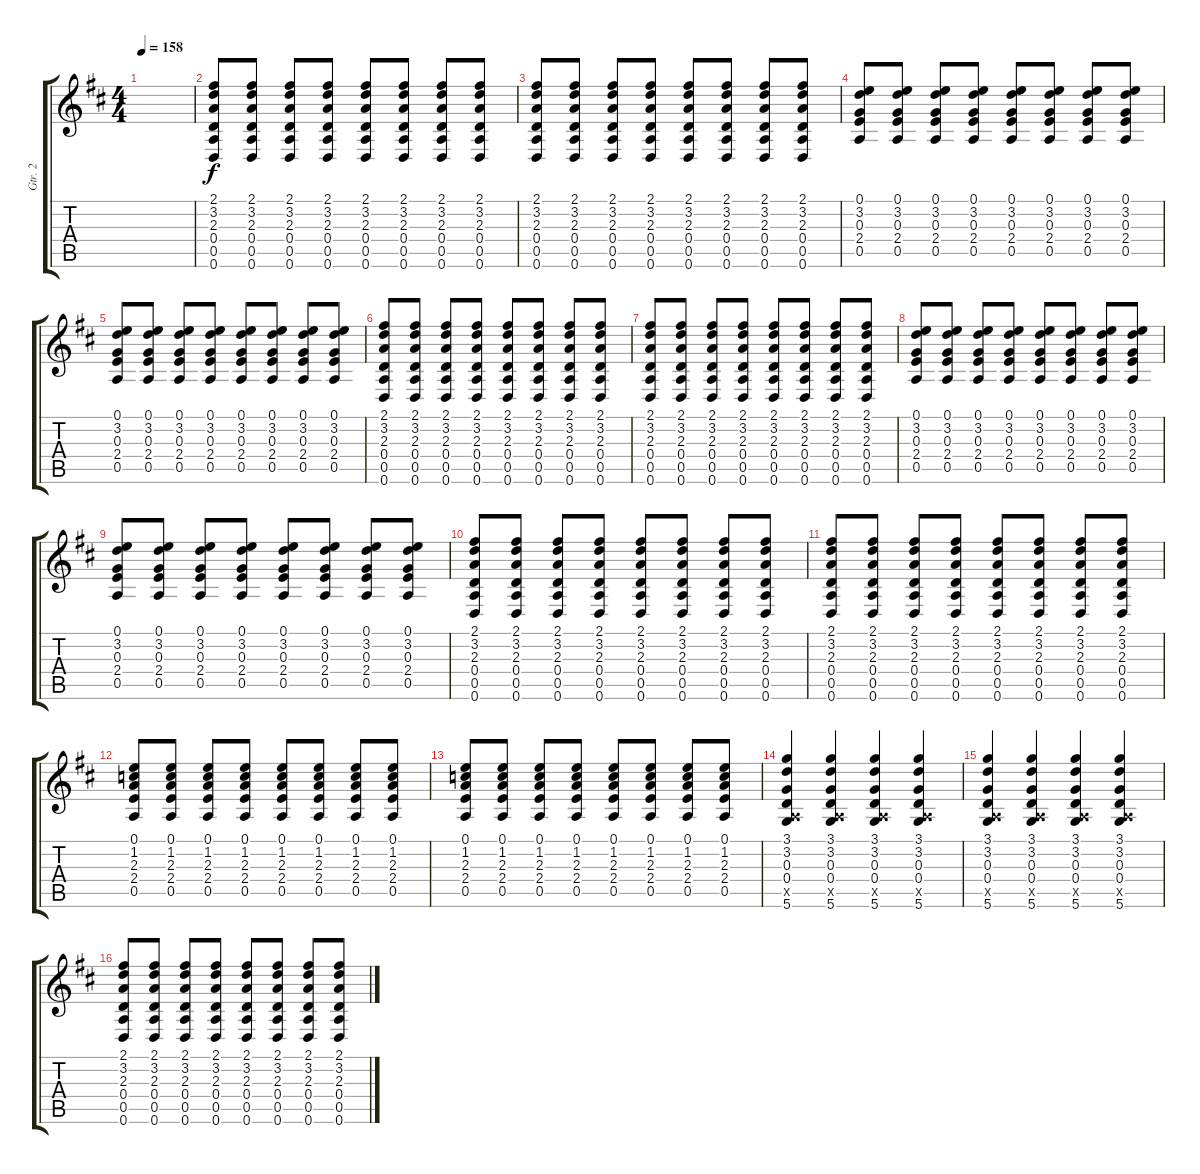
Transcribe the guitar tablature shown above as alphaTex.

\track ("Gtr. 2" "Gtr. 2") {instrument distortionguitar}
\staff {score tabs}
\tuning (E4 B3 G3 D3 A2 D2) {hide}
\ts (4 4)
\tempo 158
\clef g2
\ks d
|
(2.1 3.2 2.3 0.4 0.5 0.6).8 (2.1 3.2 2.3 0.4 0.5 0.6).8 (2.1 3.2 2.3 0.4 0.5 0.6).8 (2.1 3.2 2.3 0.4 0.5 0.6).8 (2.1 3.2 2.3 0.4 0.5 0.6).8 (2.1 3.2 2.3 0.4 0.5 0.6).8 (2.1 3.2 2.3 0.4 0.5 0.6).8 (2.1 3.2 2.3 0.4 0.5 0.6).8 |
(2.1 3.2 2.3 0.4 0.5 0.6).8 (2.1 3.2 2.3 0.4 0.5 0.6).8 (2.1 3.2 2.3 0.4 0.5 0.6).8 (2.1 3.2 2.3 0.4 0.5 0.6).8 (2.1 3.2 2.3 0.4 0.5 0.6).8 (2.1 3.2 2.3 0.4 0.5 0.6).8 (2.1 3.2 2.3 0.4 0.5 0.6).8 (2.1 3.2 2.3 0.4 0.5 0.6).8 |
(0.1 3.2 0.3 2.4 0.5).8 (0.1 3.2 0.3 2.4 0.5).8 (0.1 3.2 0.3 2.4 0.5).8 (0.1 3.2 0.3 2.4 0.5).8 (0.1 3.2 0.3 2.4 0.5).8 (0.1 3.2 0.3 2.4 0.5).8 (0.1 3.2 0.3 2.4 0.5).8 (0.1 3.2 0.3 2.4 0.5).8 |
(0.1 3.2 0.3 2.4 0.5).8 (0.1 3.2 0.3 2.4 0.5).8 (0.1 3.2 0.3 2.4 0.5).8 (0.1 3.2 0.3 2.4 0.5).8 (0.1 3.2 0.3 2.4 0.5).8 (0.1 3.2 0.3 2.4 0.5).8 (0.1 3.2 0.3 2.4 0.5).8 (0.1 3.2 0.3 2.4 0.5).8 |
(2.1 3.2 2.3 0.4 0.5 0.6).8 (2.1 3.2 2.3 0.4 0.5 0.6).8 (2.1 3.2 2.3 0.4 0.5 0.6).8 (2.1 3.2 2.3 0.4 0.5 0.6).8 (2.1 3.2 2.3 0.4 0.5 0.6).8 (2.1 3.2 2.3 0.4 0.5 0.6).8 (2.1 3.2 2.3 0.4 0.5 0.6).8 (2.1 3.2 2.3 0.4 0.5 0.6).8 |
(2.1 3.2 2.3 0.4 0.5 0.6).8 (2.1 3.2 2.3 0.4 0.5 0.6).8 (2.1 3.2 2.3 0.4 0.5 0.6).8 (2.1 3.2 2.3 0.4 0.5 0.6).8 (2.1 3.2 2.3 0.4 0.5 0.6).8 (2.1 3.2 2.3 0.4 0.5 0.6).8 (2.1 3.2 2.3 0.4 0.5 0.6).8 (2.1 3.2 2.3 0.4 0.5 0.6).8 |
(0.1 3.2 0.3 2.4 0.5).8 (0.1 3.2 0.3 2.4 0.5).8 (0.1 3.2 0.3 2.4 0.5).8 (0.1 3.2 0.3 2.4 0.5).8 (0.1 3.2 0.3 2.4 0.5).8 (0.1 3.2 0.3 2.4 0.5).8 (0.1 3.2 0.3 2.4 0.5).8 (0.1 3.2 0.3 2.4 0.5).8 |
(0.1 3.2 0.3 2.4 0.5).8 (0.1 3.2 0.3 2.4 0.5).8 (0.1 3.2 0.3 2.4 0.5).8 (0.1 3.2 0.3 2.4 0.5).8 (0.1 3.2 0.3 2.4 0.5).8 (0.1 3.2 0.3 2.4 0.5).8 (0.1 3.2 0.3 2.4 0.5).8 (0.1 3.2 0.3 2.4 0.5).8 |
(2.1 3.2 2.3 0.4 0.5 0.6).8 (2.1 3.2 2.3 0.4 0.5 0.6).8 (2.1 3.2 2.3 0.4 0.5 0.6).8 (2.1 3.2 2.3 0.4 0.5 0.6).8 (2.1 3.2 2.3 0.4 0.5 0.6).8 (2.1 3.2 2.3 0.4 0.5 0.6).8 (2.1 3.2 2.3 0.4 0.5 0.6).8 (2.1 3.2 2.3 0.4 0.5 0.6).8 |
(2.1 3.2 2.3 0.4 0.5 0.6).8 (2.1 3.2 2.3 0.4 0.5 0.6).8 (2.1 3.2 2.3 0.4 0.5 0.6).8 (2.1 3.2 2.3 0.4 0.5 0.6).8 (2.1 3.2 2.3 0.4 0.5 0.6).8 (2.1 3.2 2.3 0.4 0.5 0.6).8 (2.1 3.2 2.3 0.4 0.5 0.6).8 (2.1 3.2 2.3 0.4 0.5 0.6).8 |
(0.1 1.2 2.3 2.4 0.5).8 (0.1 1.2 2.3 2.4 0.5).8 (0.1 1.2 2.3 2.4 0.5).8 (0.1 1.2 2.3 2.4 0.5).8 (0.1 1.2 2.3 2.4 0.5).8 (0.1 1.2 2.3 2.4 0.5).8 (0.1 1.2 2.3 2.4 0.5).8 (0.1 1.2 2.3 2.4 0.5).8 |
(0.1 1.2 2.3 2.4 0.5).8 (0.1 1.2 2.3 2.4 0.5).8 (0.1 1.2 2.3 2.4 0.5).8 (0.1 1.2 2.3 2.4 0.5).8 (0.1 1.2 2.3 2.4 0.5).8 (0.1 1.2 2.3 2.4 0.5).8 (0.1 1.2 2.3 2.4 0.5).8 (0.1 1.2 2.3 2.4 0.5).8 |
(3.1 3.2 0.3 0.4 0.5{x} 5.6).4 (3.1 3.2 0.3 0.4 0.5{x} 5.6).4 (3.1 3.2 0.3 0.4 0.5{x} 5.6).4 (3.1 3.2 0.3 0.4 0.5{x} 5.6).4 |
(3.1 3.2 0.3 0.4 0.5{x} 5.6).4 (3.1 3.2 0.3 0.4 0.5{x} 5.6).4 (3.1 3.2 0.3 0.4 0.5{x} 5.6).4 (3.1 3.2 0.3 0.4 0.5{x} 5.6).4 |
(2.1 3.2 2.3 0.4 0.5 0.6).8 (2.1 3.2 2.3 0.4 0.5 0.6).8 (2.1 3.2 2.3 0.4 0.5 0.6).8 (2.1 3.2 2.3 0.4 0.5 0.6).8 (2.1 3.2 2.3 0.4 0.5 0.6).8 (2.1 3.2 2.3 0.4 0.5 0.6).8 (2.1 3.2 2.3 0.4 0.5 0.6).8 (2.1 3.2 2.3 0.4 0.5 0.6).8
